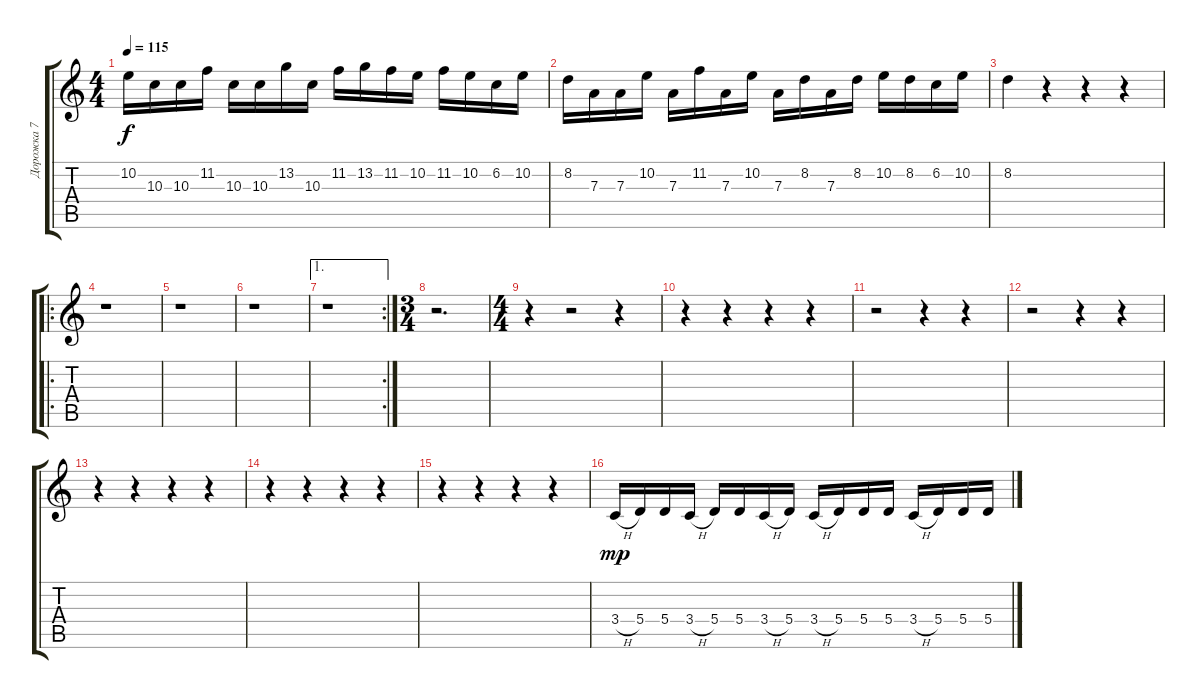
\track ("Дорожка 7" "Дорожка 7") {instrument fiddle}
\staff {score tabs}
\tuning (B4 Gb4 D4 A3 E3 B2) {hide}
\ts (4 4)
\tempo 115
\clef g2
\ks c
10.2.16{dy f} 10.3.16 10.3.16 11.2.16 10.3.16 10.3.16 13.2.16 10.3.16 11.2.16 13.2.16 11.2.16 10.2.16 11.2.16 10.2.16 6.2.16 10.2.16 |
8.2.16 7.3.16 7.3.16 10.2.16 7.3.16 11.2.16 7.3.16 10.2.16 7.3.16 8.2.16 7.3.16 8.2.16 10.2.16 8.2.16 6.2.16 10.2.16 |
8.2.4 r.4 r.4 r.4 |
\ro
r.1 |
r.1 |
r.1 |
\ae 1
\rc 2
r.1 |
\ts (3 4)
r.2{d} |
\ts (4 4)
r.4 r.2 r.4 |
r.4 r.4 r.4 r.4 |
r.2 r.4 r.4 |
r.2 r.4 r.4 |
r.4 r.4 r.4 r.4 |
r.4 r.4 r.4 r.4 |
r.4 r.4 r.4 r.4 |
3.4{h}.16{dy mp} 5.4.16 5.4.16 3.4{h}.16 5.4.16 5.4.16 3.4{h}.16 5.4.16 3.4{h}.16 5.4.16 5.4.16 5.4.16 3.4{h}.16 5.4.16 5.4.16 5.4.16
